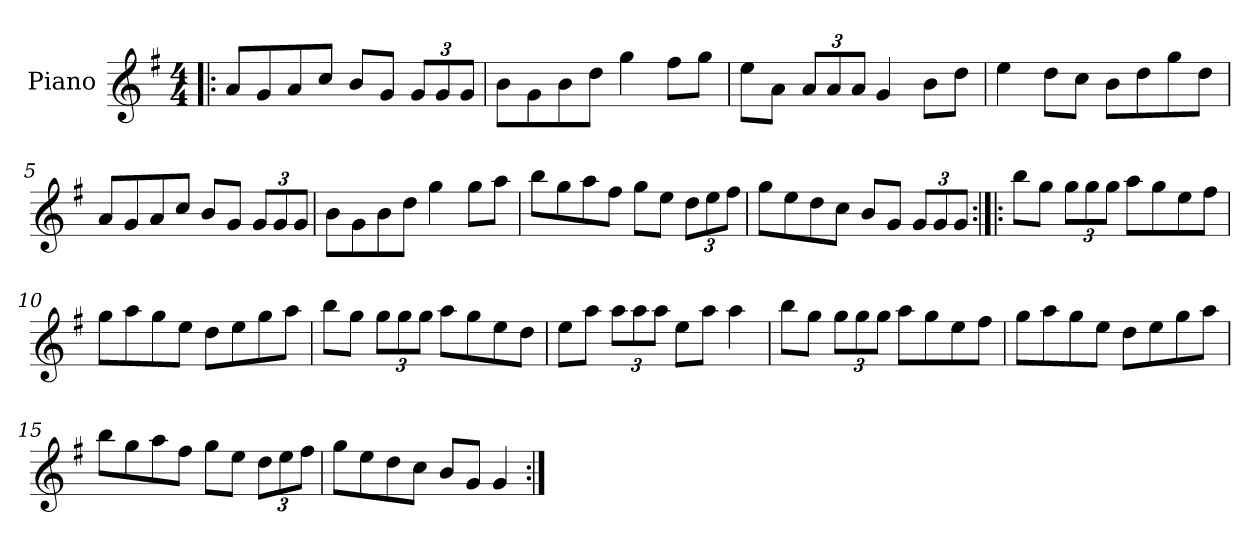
**kern
*part1
*staff1
*I"Piano
*I'Pno
*clefG2
*k[f#]
*G:
*M4/4
=1!|:
8a/L
8g/
8a/
8cc/J
8b/L
8g/J
12g/L
12g/
12g/J
=2
8b\L
8g\
8b\
8dd\J
4gg\
8ff#\L
8gg\J
=3
8ee\L
8a\J
12a/L
12a/
12a/J
4g/
8b\L
8dd\J
=4
4ee\
8dd\L
8cc\J
8b\L
8dd\
8gg\
8dd\J
!!LO:LB:g=z
=5
8a/L
8g/
8a/
8cc/J
8b/L
8g/J
12g/L
12g/
12g/J
=6
8b\L
8g\
8b\
8dd\J
4gg\
8gg\L
8aa\J
=7
8bb\L
8gg\
8aa\
8ff#\J
8gg\L
8ee\J
12dd\L
12ee\
12ff#\J
=8
8gg\L
8ee\
8dd\
8cc\J
8b/L
8g/J
12g/L
12g/
12g/J
!!LO:LB:g=z
=9:|!|:
8bb\L
8gg\J
12gg\L
12gg\
12gg\J
8aa\L
8gg\
8ee\
8ff#\J
=10
8gg\L
8aa\
8gg\
8ee\J
8dd\L
8ee\
8gg\
8aa\J
=11
8bb\L
8gg\J
12gg\L
12gg\
12gg\J
8aa\L
8gg\
8ee\
8dd\J
=12
8ee\L
8aa\J
12aa\L
12aa\
12aa\J
8ee\L
8aa\J
4aa\
!!LO:LB:g=z
=13
8bb\L
8gg\J
12gg\L
12gg\
12gg\J
8aa\L
8gg\
8ee\
8ff#\J
=14
8gg\L
8aa\
8gg\
8ee\J
8dd\L
8ee\
8gg\
8aa\J
=15
8bb\L
8gg\
8aa\
8ff#\J
8gg\L
8ee\J
12dd\L
12ee\
12ff#\J
=16
8gg\L
8ee\
8dd\
8cc\J
8b/L
8g/J
4g/
=:|!
*-
